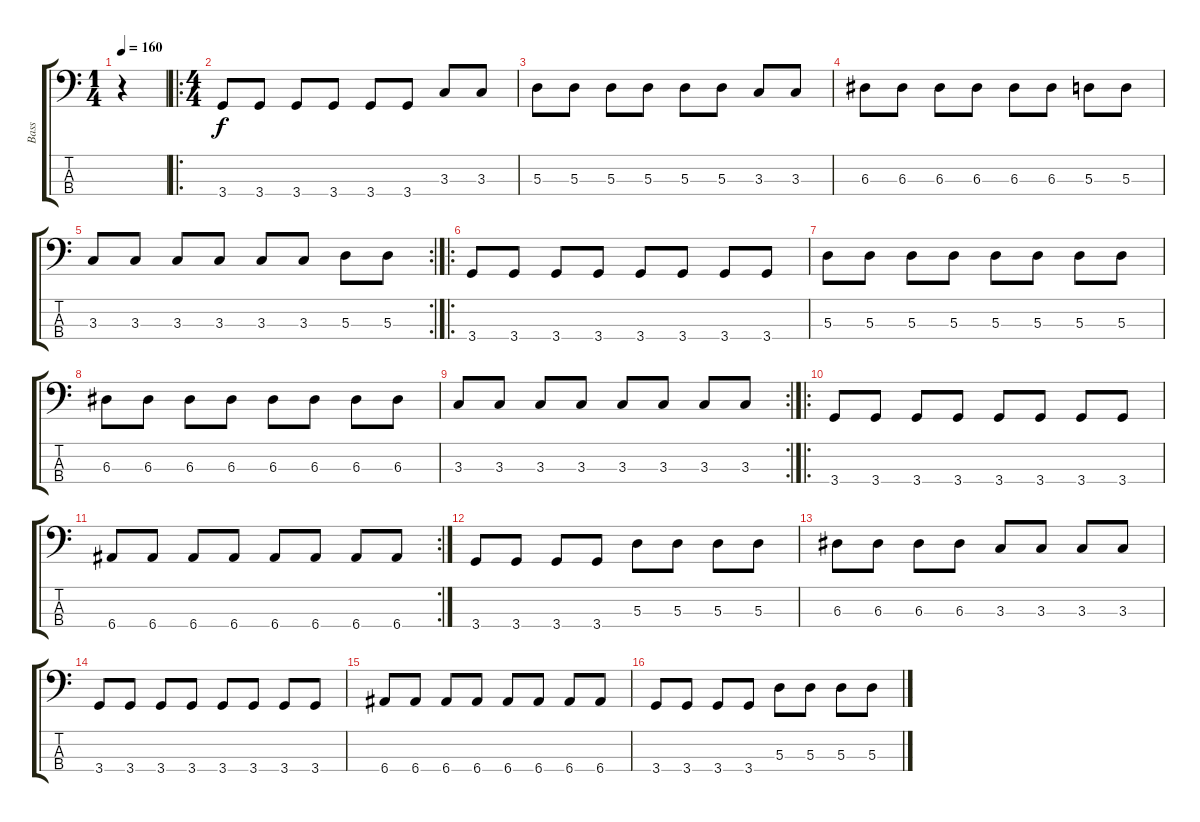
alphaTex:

\track ("Bass" "Bass") {instrument electricbasspick}
\staff {score tabs}
\tuning (G2 D2 A1 E1) {hide}
\ts (1 4)
\tempo 160
\clef f4
\ks c
r.4{dy f instrument electricbasspick} |
\ro
\ts (4 4)
3.4.8 3.4.8 3.4.8 3.4.8 3.4.8 3.4.8 3.3.8 3.3.8 |
5.3.8 5.3.8 5.3.8 5.3.8 5.3.8 5.3.8 3.3.8 3.3.8 |
6.3.8 6.3.8 6.3.8 6.3.8 6.3.8 6.3.8 5.3.8 5.3.8 |
\rc 2
3.3.8 3.3.8 3.3.8 3.3.8 3.3.8 3.3.8 5.3.8 5.3.8 |
\ro
3.4.8 3.4.8 3.4.8 3.4.8 3.4.8 3.4.8 3.4.8 3.4.8 |
5.3.8 5.3.8 5.3.8 5.3.8 5.3.8 5.3.8 5.3.8 5.3.8 |
6.3.8 6.3.8 6.3.8 6.3.8 6.3.8 6.3.8 6.3.8 6.3.8 |
\rc 2
3.3.8 3.3.8 3.3.8 3.3.8 3.3.8 3.3.8 3.3.8 3.3.8 |
\ro
3.4.8 3.4.8 3.4.8 3.4.8 3.4.8 3.4.8 3.4.8 3.4.8 |
\rc 2
6.4.8 6.4.8 6.4.8 6.4.8 6.4.8 6.4.8 6.4.8 6.4.8 |
3.4.8 3.4.8 3.4.8 3.4.8 5.3.8 5.3.8 5.3.8 5.3.8 |
6.3.8 6.3.8 6.3.8 6.3.8 3.3.8 3.3.8 3.3.8 3.3.8 |
3.4.8 3.4.8 3.4.8 3.4.8 3.4.8 3.4.8 3.4.8 3.4.8 |
6.4.8 6.4.8 6.4.8 6.4.8 6.4.8 6.4.8 6.4.8 6.4.8 |
3.4.8 3.4.8 3.4.8 3.4.8 5.3.8 5.3.8 5.3.8 5.3.8
